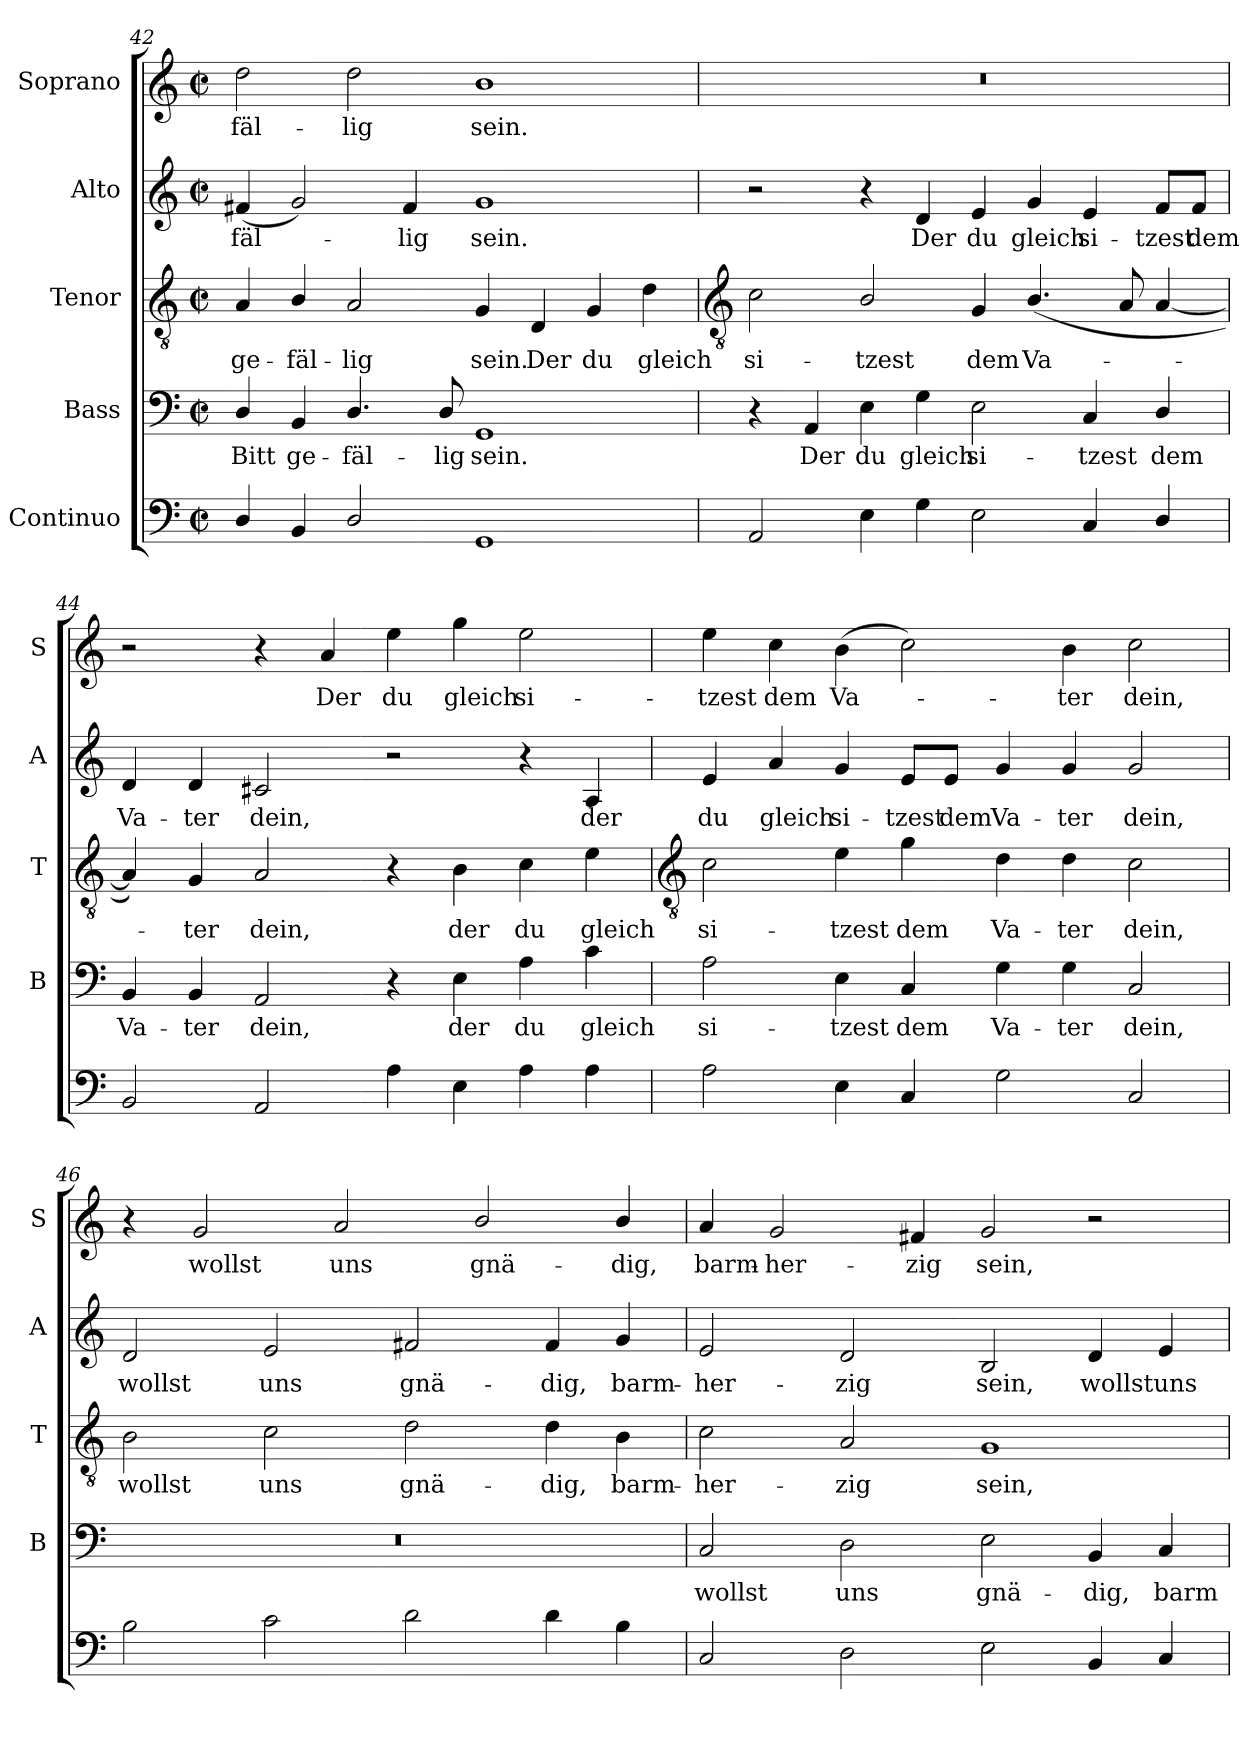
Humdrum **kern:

**kern	**kern	**text	**kern	**text	**kern	**text	**kern	**text
*part5	*part4	*part4	*part3	*part3	*part2	*part2	*part1	*part1
*staff5	*staff4	*staff4	*staff3	*staff3	*staff2	*staff2	*staff1	*staff1
*I"Continuo	*I"Bass	*	*I"Tenor	*	*I"Alto	*	*I"Soprano	*
*	*I'B	*	*I'T	*	*I'A	*	*I'S	*
*clefF4	*clefF4	*	*clefGv2	*	*clefG2	*	*clefG2	*
*k[]	*k[]	*	*k[]	*	*k[]	*	*k[]	*
*C:	*C:	*	*C:	*	*C:	*	*C:	*
*M4/2	*M4/2	*	*M4/2	*	*M4/2	*	*M4/2	*
*met(c|)	*met(c|)	*	*met(c|)	*	*met(c|)	*	*met(c|)	*
=42	=42	=42	=42	=42	=42	=42	=42	=42
!	!	!LO:LY:b	!	!LO:LY:b	!	!LO:LY:b	!	!LO:LY:b
4D/	4D/	Bitt	4A	ge-	(<4f#X	-fäl-	2dd	-fäl-
!	!	!LO:LY:b	!	!LO:LY:b	!	!	!	!
4BB	4BB	ge-	4B/	-fäl-	2g)	.	.	.
!	!	!LO:LY:b	!	!LO:LY:b	!	!	!	!LO:LY:b
2D/	4.D/	-fäl-	2A	-lig	.	.	2dd	-lig
!	!	!	!	!	!	!LO:LY:b	!	!
.	.	.	.	.	4f#	lig	.	.
!	!	!LO:LY:b	!	!	!	!	!	!
.	8D/	-lig	.	.	.	.	.	.
!	!	!LO:LY:b	!	!LO:LY:b	!	!LO:LY:b	!	!LO:LY:b
1GG	1GG	sein.	4G	sein.	1g	sein.	1b	sein.
!	!	!	!	!LO:LY:b	!	!	!	!
.	.	.	4D	Der	.	.	.	.
!	!	!	!	!LO:LY:b	!	!	!	!
.	.	.	4G	du	.	.	.	.
!	!	!	!	!LO:LY:b	!	!	!	!
.	.	.	4d	gleich	.	.	.	.
!!LO:LB:g=z
=43	=43	=43	=43	=43	=43	=43	=43	=43
*	*	*	*clefGv2	*	*	*	*	*
!	!	!	!	!LO:LY:b	!	!	!	!
2AA	4r	.	2c	si-	2r	.	0r	.
!	!	!LO:LY:b	!	!	!	!	!	!
.	4AA	Der	.	.	.	.	.	.
!	!	!LO:LY:b	!	!LO:LY:b	!	!	!	!
4E	4E	du	2B/	-tzest	4r	.	.	.
!	!	!LO:LY:b	!	!	!	!LO:LY:b	!	!
4G	4G	gleich	.	.	4d	Der	.	.
!	!	!LO:LY:b	!	!LO:LY:b	!	!LO:LY:b	!	!
2E	2E	si-	4G	dem	4e	du	.	.
!	!	!	!	!LO:LY:b	!	!LO:LY:b	!	!
.	.	.	(<4.B/	Va-	4g	gleich	.	.
!	!	!LO:LY:b	!	!	!	!LO:LY:b	!	!
4C	4C	-tzest	.	.	4e	si-	.	.
.	.	.	8A	.	.	.	.	.
!	!	!LO:LY:b	!	!	!	!LO:LY:b	!	!
4D/	4D/	dem	[4A	.	8f/L	-tzest	.	.
!	!	!	!	!	!	!LO:LY:b	!	!
.	.	.	.	.	8f/J	dem	.	.
=44	=44	=44	=44	=44	=44	=44	=44	=44
!	!	!LO:LY:b	!	!	!	!LO:LY:b	!	!
2BB	4BB	Va-	4A])	.	4d	Va-	2r	.
!	!	!LO:LY:b	!	!LO:LY:b	!	!LO:LY:b	!	!
.	4BB	-ter	4G	ter	4d	-ter	.	.
!	!	!LO:LY:b	!	!LO:LY:b	!	!LO:LY:b	!	!
2AA	2AA	dein,	2A	dein,	2c#X	dein,	4r	.
!	!	!	!	!	!	!	!	!LO:LY:b
.	.	.	.	.	.	.	4a	Der
!	!	!	!	!	!	!	!	!LO:LY:b
4A	4r	.	4r	.	2r	.	4ee	du
!	!	!LO:LY:b	!	!LO:LY:b	!	!	!	!LO:LY:b
4E	4E	der	4B	der	.	.	4gg	gleich
!	!	!LO:LY:b	!	!LO:LY:b	!	!	!	!LO:LY:b
4A	4A	du	4c	du	4r	.	2ee	si-
!	!	!LO:LY:b	!	!LO:LY:b	!	!LO:LY:b	!	!
4A	4c	gleich	4e	gleich	4A	der	.	.
!!LO:LB:g=z
=45	=45	=45	=45	=45	=45	=45	=45	=45
*	*	*	*clefGv2	*	*	*	*	*
!	!	!LO:LY:b	!	!LO:LY:b	!	!LO:LY:b	!	!LO:LY:b
2A	2A	si-	2c	si-	4e	du	4ee	-tzest
!	!	!	!	!	!	!LO:LY:b	!	!LO:LY:b
.	.	.	.	.	4a	gleich	4cc	dem
!	!	!LO:LY:b	!	!LO:LY:b	!	!LO:LY:b	!	!LO:LY:b
4E	4E	-tzest	4e	-tzest	4g	si-	(>4b	Va-
!	!	!LO:LY:b	!	!LO:LY:b	!	!LO:LY:b	!	!
4C	4C	dem	4g	dem	8e/L	-tzest	2cc)	.
!	!	!	!	!	!	!LO:LY:b	!	!
.	.	.	.	.	8e/J	dem	.	.
!	!	!LO:LY:b	!	!LO:LY:b	!	!LO:LY:b	!	!
2G	4G	Va-	4d	Va-	4g	Va-	.	.
!	!	!LO:LY:b	!	!LO:LY:b	!	!LO:LY:b	!	!LO:LY:b
.	4G	-ter	4d	-ter	4g	-ter	4b	ter
!	!	!LO:LY:b	!	!LO:LY:b	!	!LO:LY:b	!	!LO:LY:b
2C	2C	dein,	2c	dein,	2g	dein,	2cc	dein,
=46	=46	=46	=46	=46	=46	=46	=46	=46
!	!	!	!	!LO:LY:b	!	!LO:LY:b	!	!
2B	0r	.	2B	wollst	2d	wollst	4r	.
!	!	!	!	!	!	!	!	!LO:LY:b
.	.	.	.	.	.	.	2g	wollst
!	!	!	!	!LO:LY:b	!	!LO:LY:b	!	!
2c	.	.	2c	uns	2e	uns	.	.
!	!	!	!	!	!	!	!	!LO:LY:b
.	.	.	.	.	.	.	2a	uns
!	!	!	!	!LO:LY:b	!	!LO:LY:b	!	!
2d	.	.	2d	gnä-	2f#X	gnä-	.	.
!	!	!	!	!	!	!	!	!LO:LY:b
.	.	.	.	.	.	.	2b/	gnä-
!	!	!	!	!LO:LY:b	!	!LO:LY:b	!	!
4d	.	.	4d	-dig,	4f#	-dig,	.	.
!	!	!	!	!LO:LY:b	!	!LO:LY:b	!	!LO:LY:b
4B	.	.	4B	barm-	4g	barm-	4b/	-dig,
=47	=47	=47	=47	=47	=47	=47	=47	=47
!	!	!LO:LY:b	!	!LO:LY:b	!	!LO:LY:b	!	!LO:LY:b
2C	2C	wollst	2c	-her-	2e	-her-	4a	barm-
!	!	!	!	!	!	!	!	!LO:LY:b
.	.	.	.	.	.	.	2g	-her-
!	!	!LO:LY:b	!	!LO:LY:b	!	!LO:LY:b	!	!
2D	2D	uns	2A	-zig	2d	-zig	.	.
!	!	!	!	!	!	!	!	!LO:LY:b
.	.	.	.	.	.	.	4f#X	-zig
!	!	!LO:LY:b	!	!LO:LY:b	!	!LO:LY:b	!	!LO:LY:b
2E	2E	gnä-	1G	sein,	2B	sein,	2g	sein,
!	!	!LO:LY:b	!	!	!	!LO:LY:b	!	!
4BB	4BB	-dig,	.	.	4d	wollst	2r	.
!	!	!LO:LY:b	!	!	!	!LO:LY:b	!	!
4C	4C	barm-	.	.	4e	uns	.	.
=	=	=	=	=	=	=	=	=
*-	*-	*-	*-	*-	*-	*-	*-	*-
